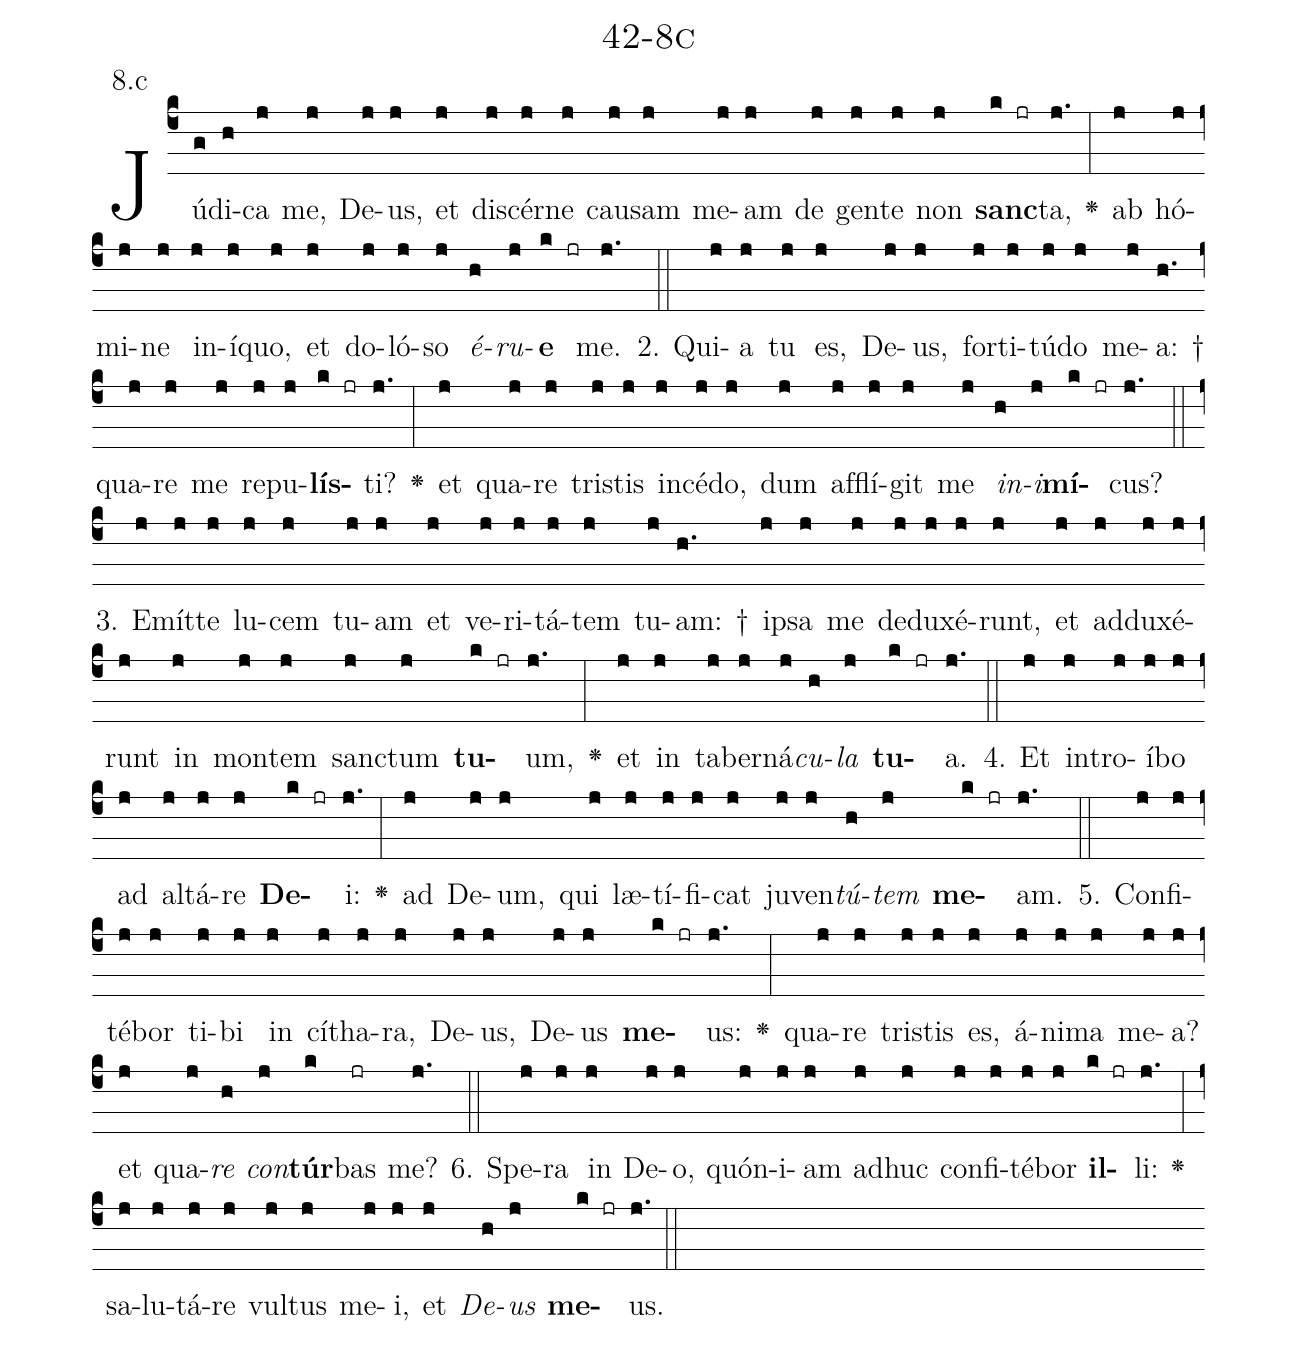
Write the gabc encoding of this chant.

name: 42-8c;
annotation: 8.c;
%%
(c4)Jú(g)di(h)ca(j) me,(j) De(j)us,(j) et(j) di(j)scér(j)ne(j) cau(j)sam(j) me(j)am(j) de(j) gen(j)te(j) non(j) <b>sanc</b>(k jr)ta,(j.) <v>\greheightstar</v>(:) ab(j) hó(j)mi(j)ne(j) in(j)í(j)quo,(j) et(j) do(j)ló(j)so(j) <i>é</i>(h)<i>ru</i>(j)<b>e</b>(k jr) me.(j.) (::)
2. Qui(j)a(j) tu(j) es,(j) De(j)us,(j) for(j)ti(j)tú(j)do(j) me(j)a: †(h.) qua(j)re(j) me(j) re(j)pu(j)<b>lís</b>(k jr)ti?(j.) <v>\greheightstar</v>(:) et(j) qua(j)re(j) tris(j)tis(j) in(j)cé(j)do,(j) dum(j) af(j)flí(j)git(j) me(j) <i>in</i>(h)<i>i</i>(j)<b>mí</b>(k jr)cus?(j.) (::)
3. E(j)mít(j)te(j) lu(j)cem(j) tu(j)am(j) et(j) ve(j)ri(j)tá(j)tem(j) tu(j)am: †(h.) ip(j)sa(j) me(j) de(j)du(j)xé(j)runt,(j) et(j) ad(j)du(j)xé(j)runt(j) in(j) mon(j)tem(j) sanc(j)tum(j) <b>tu</b>(k jr)um,(j.) <v>\greheightstar</v>(:) et(j) in(j) ta(j)ber(j)ná(j)<i>cu</i>(h)<i>la</i>(j) <b>tu</b>(k jr)a.(j.) (::)
4. Et(j) in(j)tro(j)í(j)bo(j) ad(j) al(j)tá(j)re(j) <b>De</b>(k jr)i:(j.) <v>\greheightstar</v>(:) ad(j) De(j)um,(j) qui(j) læ(j)tí(j)fi(j)cat(j) ju(j)ven(j)<i>tú</i>(h)<i>tem</i>(j) <b>me</b>(k jr)am.(j.) (::)
5. Con(j)fi(j)té(j)bor(j) ti(j)bi(j) in(j) cí(j)tha(j)ra,(j) De(j)us,(j) De(j)us(j) <b>me</b>(k jr)us:(j.) <v>\greheightstar</v>(:) qua(j)re(j) tris(j)tis(j) es,(j) á(j)ni(j)ma(j) me(j)a?(j) et(j) qua(j)<i>re</i>(h) <i>con</i>(j)<b>túr</b>(k)bas(jr) me?(j.) (::)
6. Spe(j)ra(j) in(j) De(j)o,(j) quón(j)i(j)am(j) ad(j)huc(j) con(j)fi(j)té(j)bor(j) <b>il</b>(k jr)li:(j.) <v>\greheightstar</v>(:) sa(j)lu(j)tá(j)re(j) vul(j)tus(j) me(j)i,(j) et(j) <i>De</i>(h)<i>us</i>(j) <b>me</b>(k jr)us.(j.) (::)
